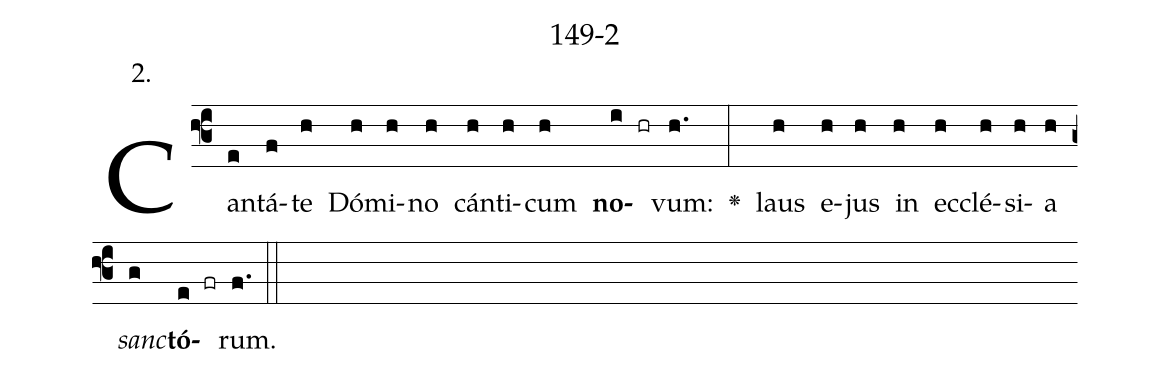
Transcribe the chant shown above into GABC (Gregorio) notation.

name: 149-2;
annotation: 2.;
%%
(f3)Can(e)tá(f)te(h) Dó(h)mi(h)no(h) cán(h)ti(h)cum(h) <b>no</b>(i hr)vum:(h.) <v>\greheightstar</v>(:) laus(h) e(h)jus(h) in(h) ec(h)clé(h)si(h)a(h) <i>sanc</i>(g)<b>tó</b>(e fr)rum.(f.) (::)


%E(h) u(h) o(h) u(g) a(e) e.(f.) (::)
